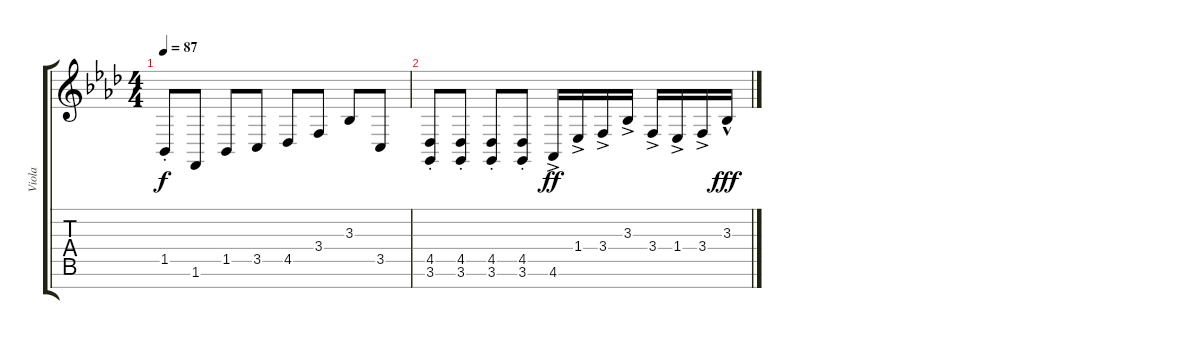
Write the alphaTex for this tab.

\track ("Viola" "Viola") {instrument viola}
\staff {score tabs}
\tuning (E4 B3 G3 D3 A2 E2 B1) {hide}
\ts (4 4)
\tempo 87
\clef g2
\ks ab
1.5{st}.8{dy f} 1.6.8 1.5.8 3.5.8 4.5.8 3.4.8 3.3.8 3.5.8 |
(4.5{st} 3.6{st}).8 (4.5{st} 3.6{st}).8 (4.5{st} 3.6{st}).8 (4.5{st} 3.6{st}).8 4.6{ac}.16{dy ff} 1.4{ac}.16 3.4{ac}.16 3.3{ac}.16 3.4{ac}.16 1.4{ac}.16 3.4{ac}.16 3.3{hac}.16{dy fff}
